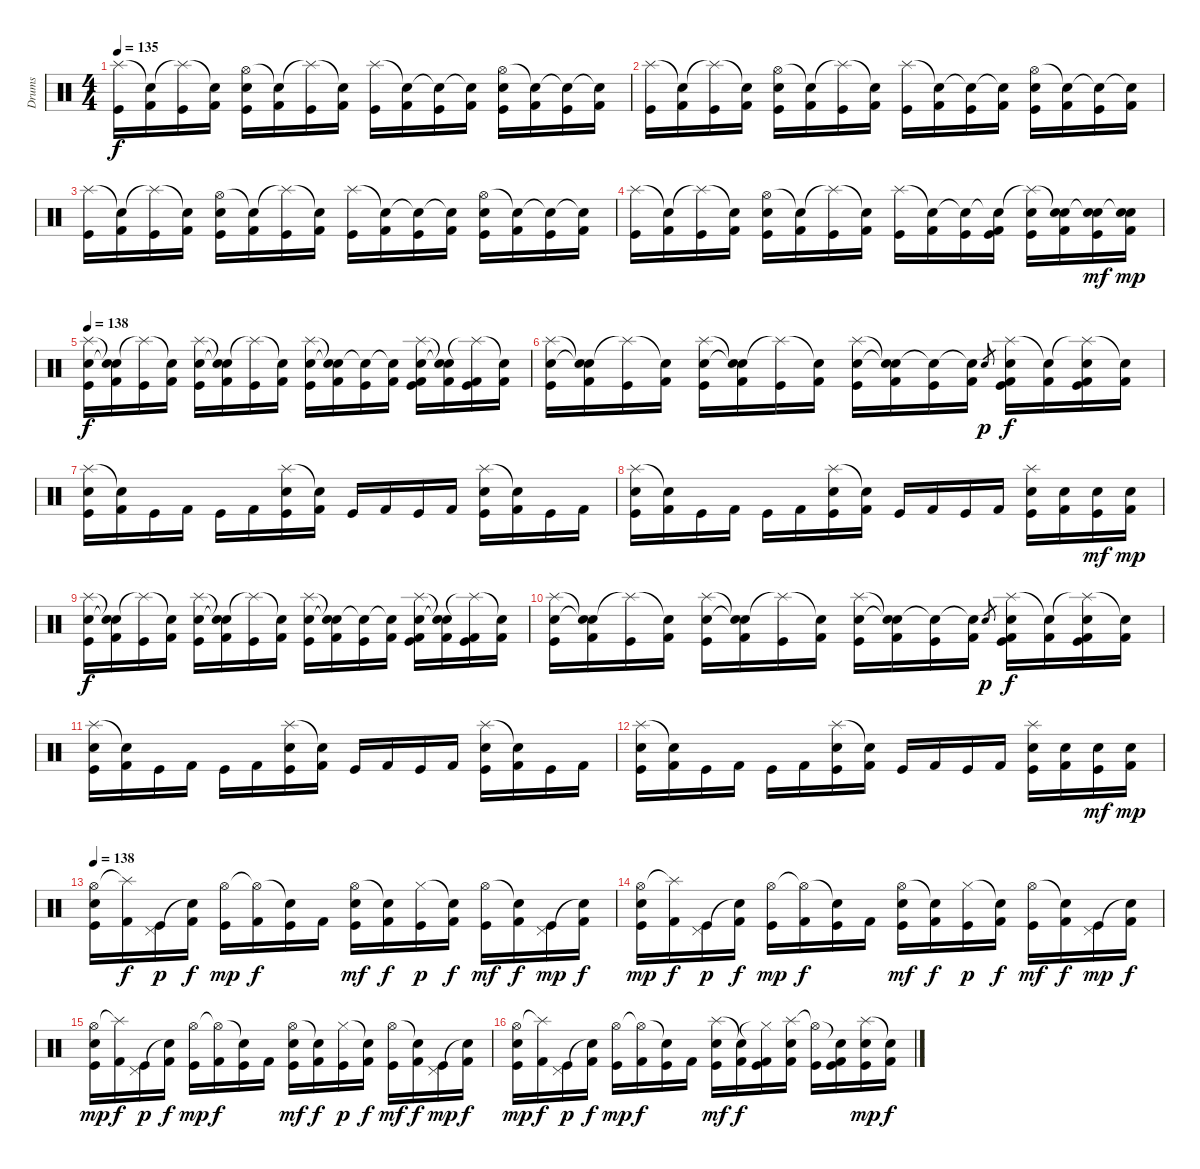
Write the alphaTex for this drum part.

\track ("Drums" "Drums") {instrument percussion}
\staff {score}
\articulation defaults
\ts (4 4)
\tempo 135
\clef neutral
\ks c
("Splash (hit)" "Kick (hit)").16{dy f} ("Snare (hit)"{t} "Kick (hit) 2").16 ("Splash (hit)"{t} "Kick (hit)").16 ("Snare (hit)"{t} "Kick (hit) 2").16 ("Hi-Hat (open)" "Snare (hit) 2" "Kick (hit)").16 ("Snare (hit)"{t} "Kick (hit) 2").16 ("Splash (hit)"{t} "Kick (hit)").16 ("Snare (hit)"{t} "Kick (hit) 2").16 ("Splash (hit)" "Kick (hit)").16 ("Snare (hit)"{t} "Kick (hit) 2").16 ("Snare (hit)"{t} "Kick (hit)").16 ("Snare (hit)"{t} "Kick (hit) 2").16 ("Hi-Hat (open)" "Snare (hit) 2" "Kick (hit)").16 ("Snare (hit)"{t} "Kick (hit) 2").16 ("Snare (hit)"{t} "Kick (hit)").16 ("Snare (hit)"{t} "Kick (hit) 2").16 |
("Splash (hit)" "Kick (hit)").16 ("Snare (hit)"{t} "Kick (hit) 2").16 ("Splash (hit)"{t} "Kick (hit)").16 ("Snare (hit)"{t} "Kick (hit) 2").16 ("Hi-Hat (open)" "Snare (hit) 2" "Kick (hit)").16 ("Snare (hit)"{t} "Kick (hit) 2").16 ("Splash (hit)"{t} "Kick (hit)").16 ("Snare (hit)"{t} "Kick (hit) 2").16 ("Splash (hit)" "Kick (hit)").16 ("Snare (hit)"{t} "Kick (hit) 2").16 ("Snare (hit)"{t} "Kick (hit)").16 ("Snare (hit)"{t} "Kick (hit) 2").16 ("Hi-Hat (open)" "Snare (hit) 2" "Kick (hit)").16 ("Snare (hit)"{t} "Kick (hit) 2").16 ("Snare (hit)"{t} "Kick (hit)").16 ("Snare (hit)"{t} "Kick (hit) 2").16 |
("Splash (hit)" "Kick (hit)").16 ("Snare (hit)"{t} "Kick (hit) 2").16 ("Splash (hit)"{t} "Kick (hit)").16 ("Snare (hit)"{t} "Kick (hit) 2").16 ("Hi-Hat (open)" "Snare (hit) 2" "Kick (hit)").16 ("Snare (hit)"{t} "Kick (hit) 2").16 ("Splash (hit)"{t} "Kick (hit)").16 ("Snare (hit)"{t} "Kick (hit) 2").16 ("Splash (hit)" "Kick (hit)").16 ("Snare (hit)"{t} "Kick (hit) 2").16 ("Snare (hit)"{t} "Kick (hit)").16 ("Snare (hit)"{t} "Kick (hit) 2").16 ("Hi-Hat (open)" "Snare (hit) 2" "Kick (hit)").16 ("Snare (hit)"{t} "Kick (hit) 2").16 ("Snare (hit)"{t} "Kick (hit)").16 ("Snare (hit)"{t} "Kick (hit) 2").16 |
("Splash (hit)" "Kick (hit)").16 ("Snare (hit)"{t} "Kick (hit) 2").16 ("Splash (hit)"{t} "Kick (hit)").16 ("Snare (hit)"{t} "Kick (hit) 2").16 ("Hi-Hat (open)" "Snare (hit) 2" "Kick (hit)").16 ("Snare (hit)"{t} "Kick (hit) 2").16 ("Splash (hit)"{t} "Kick (hit)").16 ("Snare (hit)"{t} "Kick (hit) 2").16 ("Splash (hit)" "Kick (hit)").16 ("Snare (hit)"{t} "Kick (hit) 2").16 ("Snare (hit)"{t} "Kick (hit)").16 ("Snare (hit)"{t} "Kick (hit)" "Kick (hit) 2").16 ("Splash (hit)"{t} "Snare (hit) 2" "Kick (hit)").16 ("Snare (hit)"{t} "Snare (hit) 2" "Kick (hit) 2").16 ("Snare (hit)"{t} "Snare (hit) 2" "Kick (hit)").16{dy mf} ("Snare (hit)"{t} "Snare (hit) 2" "Kick (hit) 2").16{dy mp} |
\tempo 138
("Splash (hit)" "Snare (hit) 2" "Kick (hit)").16{dy f} ("Snare (hit)"{t} "Snare (hit)"{t} "Kick (hit) 2").16 ("Splash (hit)"{t} "Kick (hit)").16 ("Snare (hit)"{t} "Kick (hit) 2").16 ("Splash (hit)" "Snare (hit) 2" "Kick (hit)").16 ("Snare (hit)"{t} "Snare (hit)"{t} "Kick (hit) 2").16 ("Splash (hit)"{t} "Kick (hit)").16 ("Snare (hit)"{t} "Kick (hit) 2").16 ("Splash (hit)" "Snare (hit) 2" "Kick (hit)").16 ("Snare (hit)"{t} "Snare (hit)"{t} "Kick (hit) 2").16 ("Snare (hit)"{t} "Kick (hit)").16 ("Snare (hit)"{t} "Kick (hit) 2").16 ("Splash (hit)" "Snare (hit) 2" "Kick (hit) 2" "Kick (hit)").16 ("Snare (hit)"{t} "Snare (hit)"{t} "Kick (hit) 2").16 ("Splash (hit)"{t} "Kick (hit) 2" "Kick (hit)").16 ("Snare (hit)"{t} "Kick (hit) 2").16 |
("Splash (hit)" "Snare (hit) 2" "Kick (hit)").16 ("Snare (hit)"{t} "Snare (hit)"{t} "Kick (hit) 2").16 ("Splash (hit)"{t} "Kick (hit)").16 ("Snare (hit)"{t} "Kick (hit) 2").16 ("Splash (hit)" "Snare (hit) 2" "Kick (hit)").16 ("Snare (hit)"{t} "Snare (hit)"{t} "Kick (hit) 2").16 ("Splash (hit)"{t} "Kick (hit)").16 ("Snare (hit)"{t} "Kick (hit) 2").16 ("Splash (hit)" "Snare (hit) 2" "Kick (hit)").16 ("Snare (hit)"{t} "Snare (hit)"{t} "Kick (hit) 2").16 ("Snare (hit)"{t} "Kick (hit)").16 ("Snare (hit)"{t} "Kick (hit) 2").16 "Snare (hit) 2".8{gr dy p} ("Splash (hit)" "Snare (hit) 2" "Kick (hit) 2" "Kick (hit)").16{dy f} ("Snare (hit)"{t} "Kick (hit) 2").16 ("Splash (hit)"{t} "Snare (hit) 2" "Kick (hit) 2" "Kick (hit)").16 ("Snare (hit)"{t} "Kick (hit) 2").16 |
("Splash (hit)" "Snare (hit) 2" "Kick (hit)").16 ("Snare (hit)"{t} "Kick (hit) 2").16 "Kick (hit)".16 "Kick (hit) 2".16 "Kick (hit)".16 "Kick (hit) 2".16 ("Splash (hit)" "Snare (hit) 2" "Kick (hit)").16 ("Snare (hit)"{t} "Kick (hit) 2").16 "Kick (hit)".16 "Kick (hit) 2".16 "Kick (hit)".16 "Kick (hit) 2".16 ("Splash (hit)" "Snare (hit) 2" "Kick (hit)").16 ("Snare (hit)"{t} "Kick (hit) 2").16 "Kick (hit)".16 "Kick (hit) 2".16 |
("Splash (hit)" "Snare (hit) 2" "Kick (hit)").16 ("Snare (hit)"{t} "Kick (hit) 2").16 "Kick (hit)".16 "Kick (hit) 2".16 "Kick (hit)".16 "Kick (hit) 2".16 ("Splash (hit)" "Snare (hit) 2" "Kick (hit)").16 ("Snare (hit)"{t} "Kick (hit) 2").16 "Kick (hit)".16 "Kick (hit) 2".16 "Kick (hit)".16 "Kick (hit) 2".16 ("Splash (hit)" "Snare (hit) 2" "Kick (hit)").16 ("Snare (hit) 2" "Kick (hit) 2").16 ("Snare (hit) 2" "Kick (hit)").16{dy mf} ("Snare (hit) 2" "Kick (hit) 2").16{dy mp} |
("Splash (hit)" "Snare (hit) 2" "Kick (hit)").16{dy f} ("Snare (hit)"{t} "Snare (hit)"{t} "Kick (hit) 2").16 ("Splash (hit)"{t} "Kick (hit)").16 ("Snare (hit)"{t} "Kick (hit) 2").16 ("Splash (hit)" "Snare (hit) 2" "Kick (hit)").16 ("Snare (hit)"{t} "Snare (hit)"{t} "Kick (hit) 2").16 ("Splash (hit)"{t} "Kick (hit)").16 ("Snare (hit)"{t} "Kick (hit) 2").16 ("Splash (hit)" "Snare (hit) 2" "Kick (hit)").16 ("Snare (hit)"{t} "Snare (hit)"{t} "Kick (hit) 2").16 ("Snare (hit)"{t} "Kick (hit)").16 ("Snare (hit)"{t} "Kick (hit) 2").16 ("Splash (hit)" "Snare (hit) 2" "Kick (hit) 2" "Kick (hit)").16 ("Snare (hit)"{t} "Snare (hit)"{t} "Kick (hit) 2").16 ("Splash (hit)"{t} "Kick (hit) 2" "Kick (hit)").16 ("Snare (hit)"{t} "Kick (hit) 2").16 |
("Splash (hit)" "Snare (hit) 2" "Kick (hit)").16 ("Snare (hit)"{t} "Snare (hit)"{t} "Kick (hit) 2").16 ("Splash (hit)"{t} "Kick (hit)").16 ("Snare (hit)"{t} "Kick (hit) 2").16 ("Splash (hit)" "Snare (hit) 2" "Kick (hit)").16 ("Snare (hit)"{t} "Snare (hit)"{t} "Kick (hit) 2").16 ("Splash (hit)"{t} "Kick (hit)").16 ("Snare (hit)"{t} "Kick (hit) 2").16 ("Splash (hit)" "Snare (hit) 2" "Kick (hit)").16 ("Snare (hit)"{t} "Snare (hit)"{t} "Kick (hit) 2").16 ("Snare (hit)"{t} "Kick (hit)").16 ("Snare (hit)"{t} "Kick (hit) 2").16 "Snare (hit) 2".8{gr dy p} ("Splash (hit)" "Snare (hit) 2" "Kick (hit) 2" "Kick (hit)").16{dy f} ("Snare (hit)"{t} "Kick (hit) 2").16 ("Splash (hit)"{t} "Snare (hit) 2" "Kick (hit) 2" "Kick (hit)").16 ("Snare (hit)"{t} "Kick (hit) 2").16 |
("Splash (hit)" "Snare (hit) 2" "Kick (hit)").16 ("Snare (hit)"{t} "Kick (hit) 2").16 "Kick (hit)".16 "Kick (hit) 2".16 "Kick (hit)".16 "Kick (hit) 2".16 ("Splash (hit)" "Snare (hit) 2" "Kick (hit)").16 ("Snare (hit)"{t} "Kick (hit) 2").16 "Kick (hit)".16 "Kick (hit) 2".16 "Kick (hit)".16 "Kick (hit) 2".16 ("Splash (hit)" "Snare (hit) 2" "Kick (hit)").16 ("Snare (hit)"{t} "Kick (hit) 2").16 "Kick (hit)".16 "Kick (hit) 2".16 |
("Splash (hit)" "Snare (hit) 2" "Kick (hit)").16 ("Snare (hit)"{t} "Kick (hit) 2").16 "Kick (hit)".16 "Kick (hit) 2".16 "Kick (hit)".16 "Kick (hit) 2".16 ("Splash (hit)" "Snare (hit) 2" "Kick (hit)").16 ("Snare (hit)"{t} "Kick (hit) 2").16 "Kick (hit)".16 "Kick (hit) 2".16 "Kick (hit)".16 "Kick (hit) 2".16 ("Splash (hit)" "Snare (hit) 2" "Kick (hit)").16 ("Snare (hit) 2" "Kick (hit) 2").16 ("Snare (hit) 2" "Kick (hit)").16{dy mf} ("Snare (hit) 2" "Kick (hit) 2").16{dy mp} |
\tempo 138
("Hi-Hat (open)" "Snare (hit) 2" "Kick (hit)").16 ("Splash (hit)"{t} "Kick (hit) 2").16{dy f} ("Pedal Hi-Hat (hit)" "Kick (hit)").16{dy p} ("Snare (hit)"{t} "Kick (hit) 2").16{dy f} ("Hi-Hat (open)" "Kick (hit)").16{dy mp} ("Hi-Hat (open)"{t} "Kick (hit) 2").16{dy f} ("Snare (hit)"{t} "Kick (hit)").16 "Kick (hit) 2".16 ("Hi-Hat (open)" "Snare (hit) 2" "Kick (hit)").16{dy mf} ("Snare (hit)"{t} "Kick (hit) 2").16{dy f} ("Hi-Hat (closed)" "Kick (hit)").16{dy p} ("Snare (hit)"{t} "Kick (hit) 2").16{dy f} ("Hi-Hat (open)" "Kick (hit)").16{dy mf} ("Snare (hit)"{t} "Kick (hit) 2").16{dy f} ("Pedal Hi-Hat (hit)" "Kick (hit)").16{dy mp} ("Snare (hit)"{t} "Kick (hit) 2").16{dy f} |
("Hi-Hat (open)" "Snare (hit) 2" "Kick (hit)").16{dy mp} ("Splash (hit)"{t} "Kick (hit) 2").16{dy f} ("Pedal Hi-Hat (hit)" "Kick (hit)").16{dy p} ("Snare (hit)"{t} "Kick (hit) 2").16{dy f} ("Hi-Hat (open)" "Kick (hit)").16{dy mp} ("Hi-Hat (open)"{t} "Kick (hit) 2").16{dy f} ("Snare (hit)"{t} "Kick (hit)").16 "Kick (hit) 2".16 ("Hi-Hat (open)" "Snare (hit) 2" "Kick (hit)").16{dy mf} ("Snare (hit)"{t} "Kick (hit) 2").16{dy f} ("Hi-Hat (closed)" "Kick (hit)").16{dy p} ("Snare (hit)"{t} "Kick (hit) 2").16{dy f} ("Hi-Hat (open)" "Kick (hit)").16{dy mf} ("Snare (hit)"{t} "Kick (hit) 2").16{dy f} ("Pedal Hi-Hat (hit)" "Kick (hit)").16{dy mp} ("Snare (hit)"{t} "Kick (hit) 2").16{dy f} |
("Hi-Hat (open)" "Snare (hit) 2" "Kick (hit)").16{dy mp} ("Splash (hit)"{t} "Kick (hit) 2").16{dy f} ("Pedal Hi-Hat (hit)" "Kick (hit)").16{dy p} ("Snare (hit)"{t} "Kick (hit) 2").16{dy f} ("Hi-Hat (open)" "Kick (hit)").16{dy mp} ("Hi-Hat (open)"{t} "Kick (hit) 2").16{dy f} ("Snare (hit)"{t} "Kick (hit)").16 "Kick (hit) 2".16 ("Hi-Hat (open)" "Snare (hit) 2" "Kick (hit)").16{dy mf} ("Snare (hit)"{t} "Kick (hit) 2").16{dy f} ("Hi-Hat (closed)" "Kick (hit)").16{dy p} ("Snare (hit)"{t} "Kick (hit) 2").16{dy f} ("Hi-Hat (open)" "Kick (hit)").16{dy mf} ("Snare (hit)"{t} "Kick (hit) 2").16{dy f} ("Pedal Hi-Hat (hit)" "Kick (hit)").16{dy mp} ("Snare (hit)"{t} "Kick (hit) 2").16{dy f} |
("Hi-Hat (open)" "Snare (hit) 2" "Kick (hit)").16{dy mp} ("Splash (hit)"{t} "Kick (hit) 2").16{dy f} ("Pedal Hi-Hat (hit)" "Kick (hit)").16{dy p} ("Snare (hit)"{t} "Kick (hit) 2").16{dy f} ("Hi-Hat (open)" "Kick (hit)").16{dy mp} ("Hi-Hat (open)"{t} "Kick (hit) 2").16{dy f} ("Snare (hit)"{t} "Kick (hit)").16 "Kick (hit) 2".16 ("Splash (hit)" "Snare (hit) 2" "Kick (hit)").16{dy mf} ("Snare (hit)"{t} "Kick (hit) 2").16{dy f} ("Hi-Hat (closed)"{t} "Kick (hit) 2" "Kick (hit)").16 ("Splash (hit)" "Snare (hit) 2" "Kick (hit) 2").16 ("Hi-Hat (open)"{t} "Kick (hit)").16 ("Snare (hit)"{t} "Kick (hit)" "Kick (hit) 2").16 ("Splash (hit)" "Snare (hit) 2" "Kick (hit)").16{dy mp} ("Snare (hit)"{t} "Kick (hit) 2").16{dy f}
